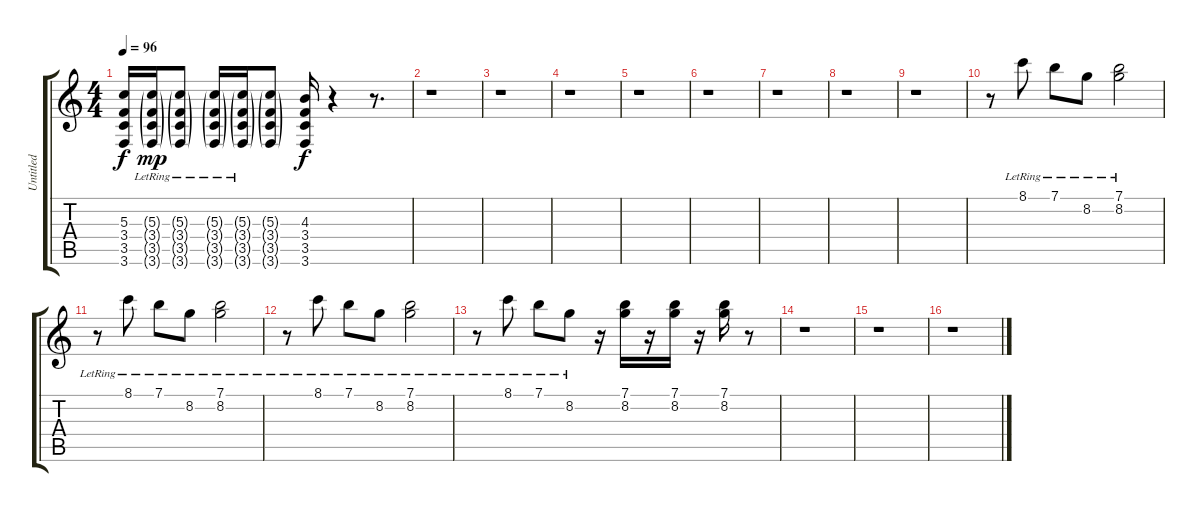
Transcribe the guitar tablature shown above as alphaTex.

\track ("Untitled" "Untitled") {instrument electricguitarclean}
\staff {score tabs}
\tuning (E4 B3 G3 D3 A2 D2) {hide}
\ts (4 4)
\tempo 96
\clef g2
\ks c
(5.3{t} 3.4{t} 3.5{t} 3.6{t}).16{dy f} (5.3{g lr} 3.4{g lr} 3.5{g lr} 3.6{g lr}).16{dy mp} (5.3{g lr} 3.4{g lr} 3.5{g lr} 3.6{g lr}).8 (5.3{g lr} 3.4{g lr} 3.5{g lr} 3.6{g lr}).16 (5.3{g lr} 3.4{g lr} 3.5{g lr} 3.6{g lr}).16 (5.3{g} 3.4{g} 3.5{g} 3.6{g}).8 (4.3 3.4 3.5 3.6).16{dy f} r.4 r.8{d} |
r.1 |
r.1 |
r.1 |
r.1 |
r.1 |
r.1 |
r.1 |
r.1 |
r.8 8.1{lr}.8 7.1{lr}.8 8.2{lr}.8 (7.1{lr} 8.2{lr}).2 |
r.8 8.1{lr}.8 7.1{lr}.8 8.2{lr}.8 (7.1{lr} 8.2{lr}).2 |
r.8 8.1{lr}.8 7.1{lr}.8 8.2{lr}.8 (7.1{lr} 8.2{lr}).2 |
r.8 8.1{lr}.8 7.1{lr}.8 8.2{lr}.8 r.16 (7.1 8.2).16 r.16 (7.1 8.2).16 r.16 (7.1 8.2).16 r.8 |
r.1 |
r.1 |
r.1
